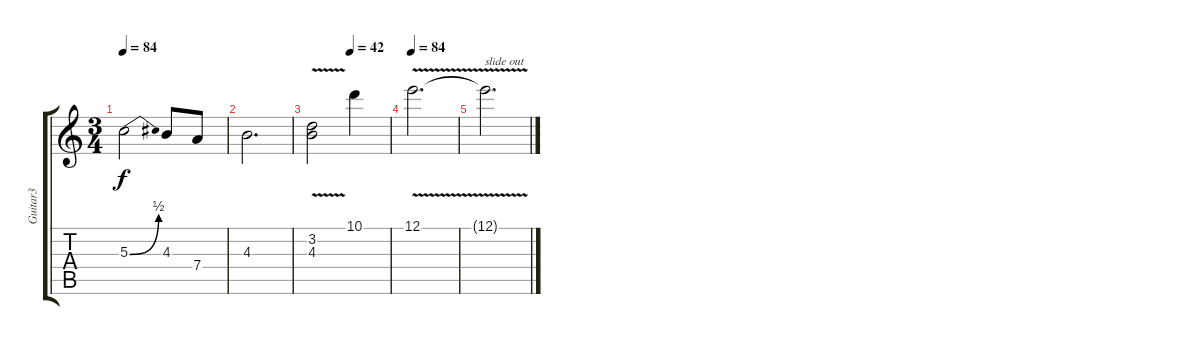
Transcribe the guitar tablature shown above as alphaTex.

\track ("Guitar3" "Guitar3") {instrument distortionguitar}
\staff {score tabs}
\tuning (E4 B3 G3 D3 A2 E2) {hide}
\ts (3 4)
\tempo 84
\clef g2
\ks c
5.3{be (bend 0 0 60 2)}.2{dy f} 4.3.8 7.4.8 |
4.3.2{d} |
\tempo (42 0.5)
(3.2{v} 4.3{v}).2 10.1.4 |
\tempo 84
12.1{v}.2{d} |
12.1{t}.2{d txt "slide out"}
